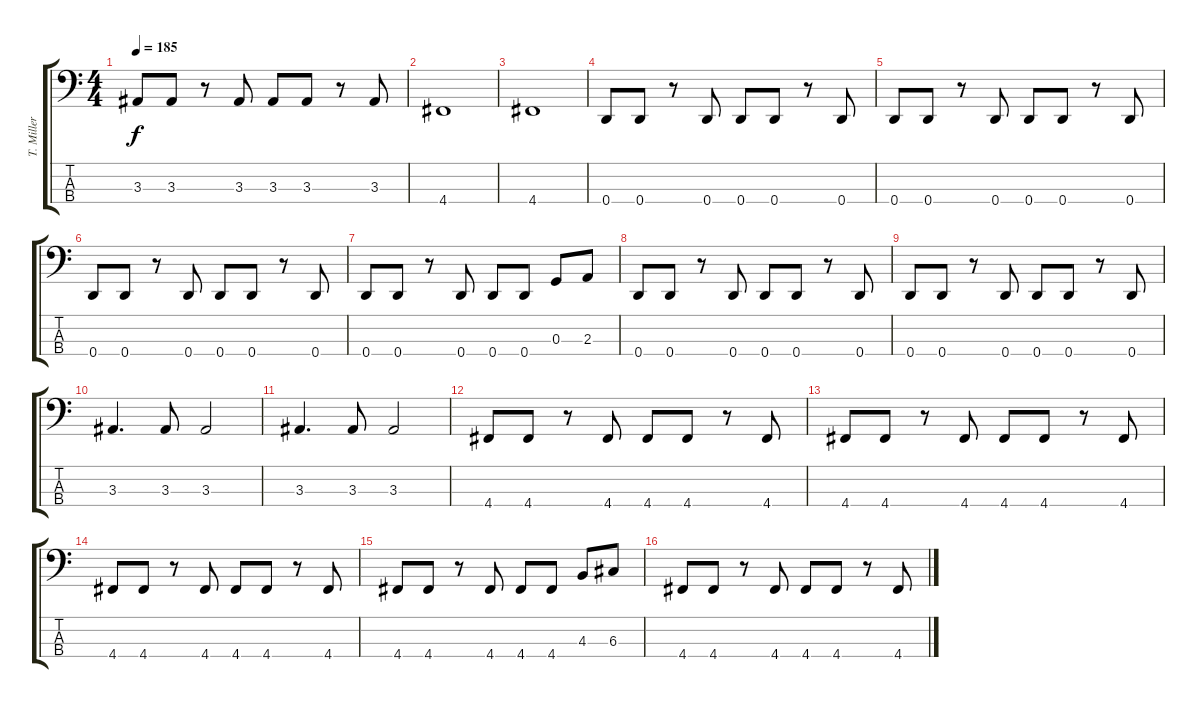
\track ("T. Miller " "T. Miller ") {instrument electricbassfinger}
\staff {score tabs}
\tuning (F2 C2 G1 D1) {hide}
\ts (4 4)
\tempo 185
\clef f4
\ks c
3.3.8{dy f} 3.3.8 r.8 3.3.8 3.3.8 3.3.8 r.8 3.3.8 |
4.4.1 |
4.4.1 |
0.4.8 0.4.8 r.8 0.4.8 0.4.8 0.4.8 r.8 0.4.8 |
0.4.8 0.4.8 r.8 0.4.8 0.4.8 0.4.8 r.8 0.4.8 |
0.4.8 0.4.8 r.8 0.4.8 0.4.8 0.4.8 r.8 0.4.8 |
0.4.8 0.4.8 r.8 0.4.8 0.4.8 0.4.8 0.3.8 2.3.8 |
0.4.8 0.4.8 r.8 0.4.8 0.4.8 0.4.8 r.8 0.4.8 |
0.4.8 0.4.8 r.8 0.4.8 0.4.8 0.4.8 r.8 0.4.8 |
3.3.4{d} 3.3.8 3.3.2 |
3.3.4{d} 3.3.8 3.3.2 |
4.4.8 4.4.8 r.8 4.4.8 4.4.8 4.4.8 r.8 4.4.8 |
4.4.8 4.4.8 r.8 4.4.8 4.4.8 4.4.8 r.8 4.4.8 |
4.4.8 4.4.8 r.8 4.4.8 4.4.8 4.4.8 r.8 4.4.8 |
4.4.8 4.4.8 r.8 4.4.8 4.4.8 4.4.8 4.3.8 6.3.8 |
4.4.8 4.4.8 r.8 4.4.8 4.4.8 4.4.8 r.8 4.4.8
